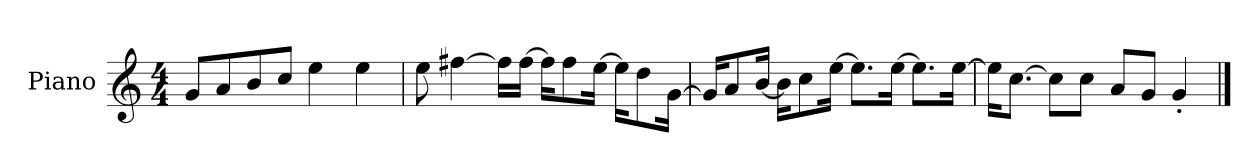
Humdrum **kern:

**kern
*part1
*staff1
*I"Piano
*I'P-no
*clefG2
*k[]
*M4/4
*MM90
=1
8g/L
8a/
8b/
8cc/J
4ee\
4ee\
=2
8ee\
[4ff#X\
16ff#\LL]
[16ff#\JJ
16ff#\KL]
8ff#\
[16ee\Jk
16ee\KL]
8dd\
[16g\Jk
=3
16g/KL]
8a/
[16b/Jk
16b\KL]
8cc\
[16ee\Jk
8.ee\L]
[16ee\Jk
8.ee\L]
[16ee\Jk
=4
16ee\KL]
[8.cc\J
8cc\L]
8cc\J
8a/L
8g/J
4g'/
==
*-
